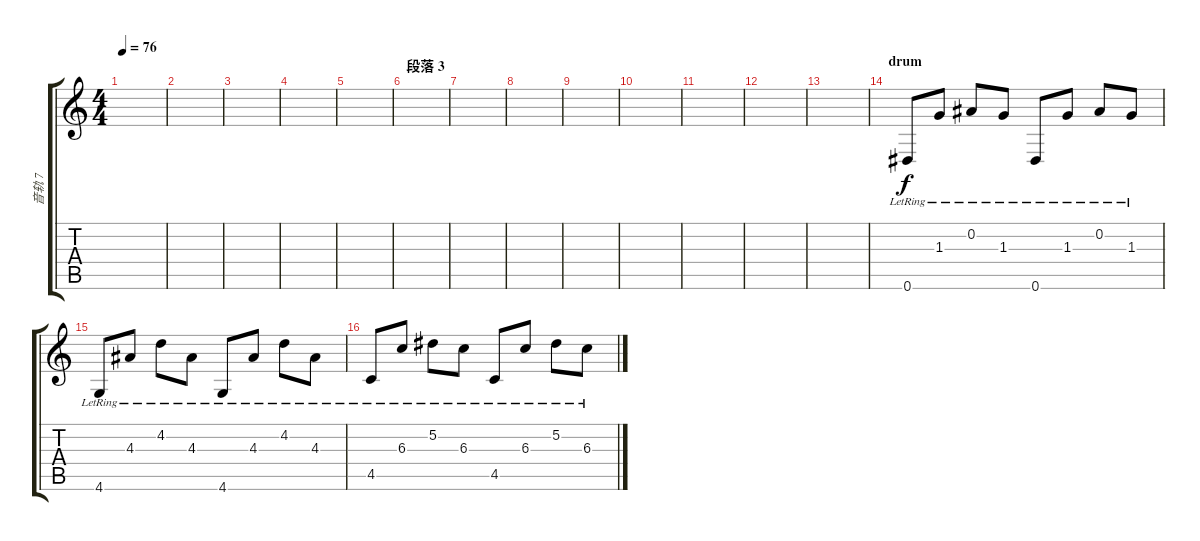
\track ("音轨 7" "音轨 7") {instrument acousticguitarsteel}
\staff {score tabs}
\tuning (Eb4 Bb3 Gb3 Db3 Ab2 Eb2) {hide}
\ts (4 4)
\tempo 76
\clef g2
\ks c
|
|
|
|
|
\section ("" "段落 3")
|
|
|
|
|
|
|
|
\section ("" "drum")
0.6{lr}.8 1.3{lr}.8 0.2{lr}.8 1.3{lr}.8 0.6{lr}.8 1.3{lr}.8 0.2{lr}.8 1.3{lr}.8 |
4.6{lr}.8 4.3{lr}.8 4.2{lr}.8 4.3{lr}.8 4.6{lr}.8 4.3{lr}.8 4.2{lr}.8 4.3{lr}.8 |
4.5{lr}.8 6.3{lr}.8 5.2{lr}.8 6.3{lr}.8 4.5{lr}.8 6.3{lr}.8 5.2{lr}.8 6.3{lr}.8
